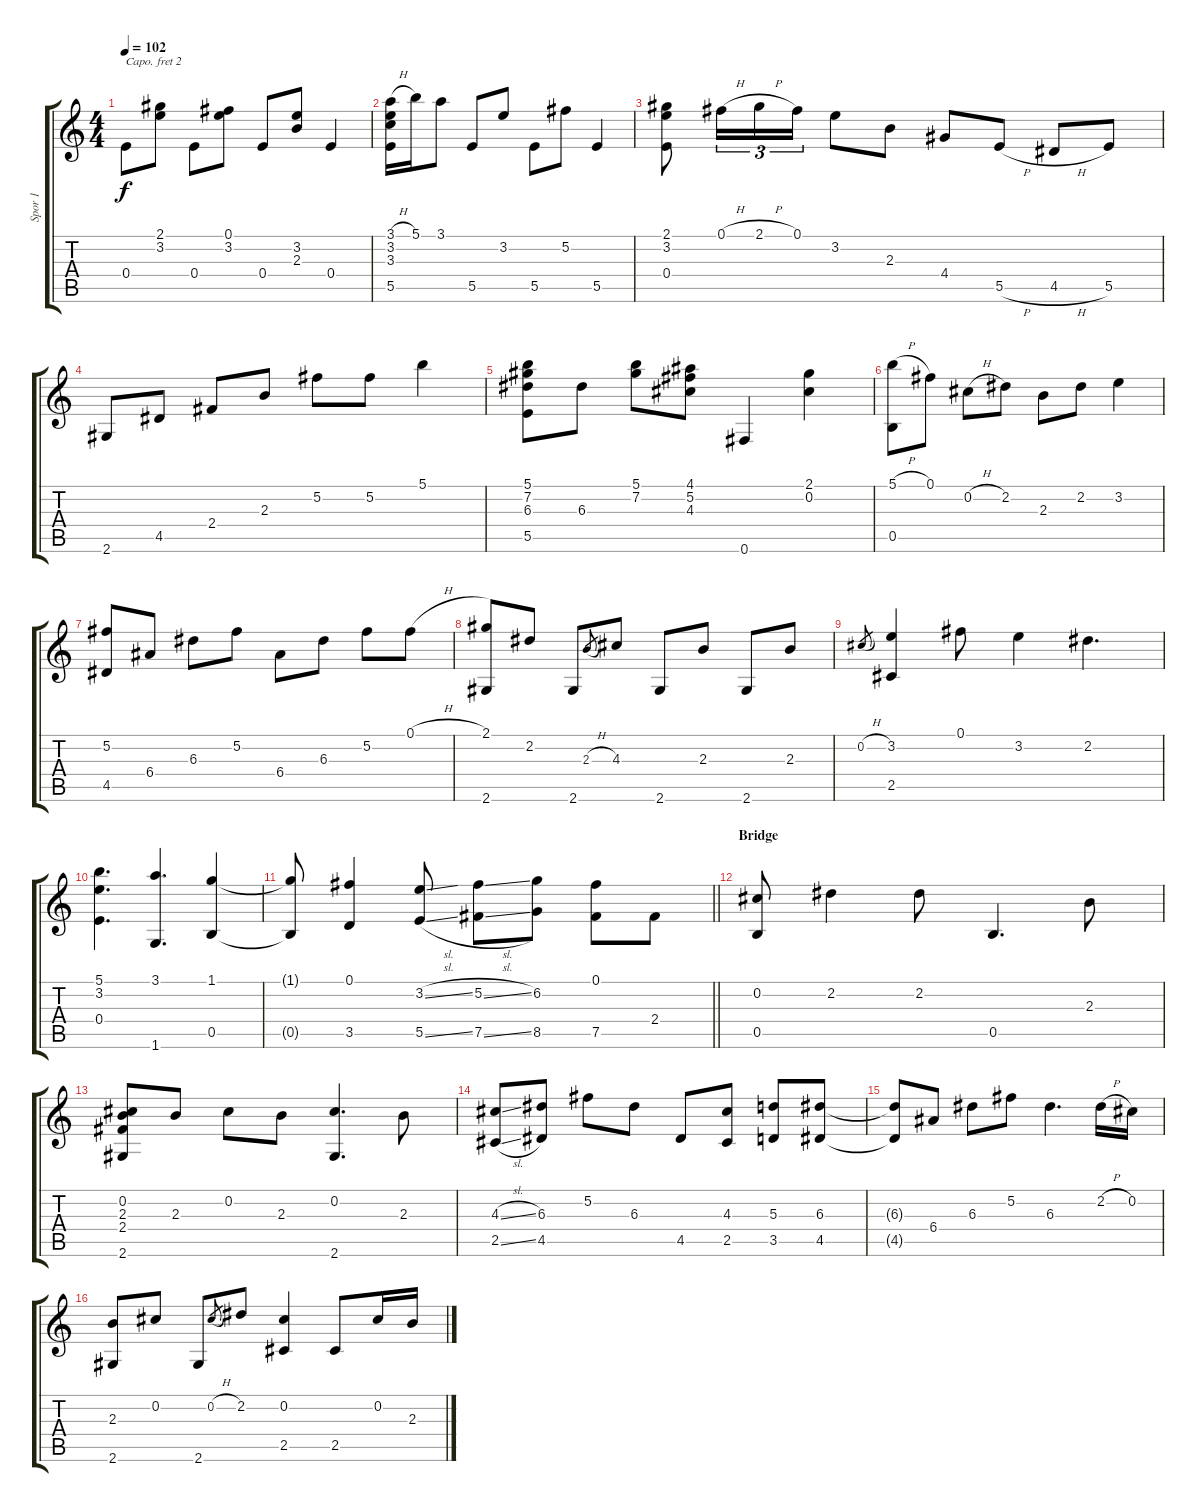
\track ("Spor 1" "Spor 1") {instrument acousticguitarsteel}
\staff {score tabs}
\capo 2
\tuning (E4 B3 G3 D3 A2 E2) {hide}
\ts (4 4)
\tempo 102
\clef g2
\ks c
0.4.8{dy f} (2.1 3.2).8 0.4.8 (0.1 3.2).8 0.4.8 (3.2 2.3).8 0.4.4 |
(3.1{h} 3.2 3.3 5.5).16 5.1.16 3.1.8 5.5.8 3.2.8 5.5.8 5.2.8 5.5.4 |
(2.1 3.2 0.4).8 0.1{h}.16{tu (3 2)} 2.1{h}.16{tu (3 2)} 0.1.16{tu (3 2)} 3.2.8 2.3.8 4.4.8 5.5{h}.8 4.5{h}.8 5.5.8 |
2.6.8 4.5.8 2.4.8 2.3.8 5.2.8 5.2.8 5.1.4 |
(5.1 7.2 6.3 5.5).8 6.3.8 (5.1 7.2).8 (4.1 5.2 4.3).8 0.6.4 (2.1 0.2).4 |
(5.1{h} 0.5).8 0.1.8 0.2{h}.8 2.2.8 2.3.8 2.2.8 3.2.4 |
(5.2 4.5).8 6.4.8 6.3.8 5.2.8 6.4.8 6.3.8 5.2.8 0.1{h}.8 |
(2.1 2.6).8 2.2.8 2.6.8 2.3{h}.8{gr} 4.3.8 2.6.8 2.3.8 2.6.8 2.3.8 |
0.2{h}.8{gr} (3.2 2.5).4 0.1.8 3.2.4 2.2.4{d} |
(5.1 3.2 0.4).4{d} (3.1 1.6).4{d} (1.1 0.5).4 |
\barLineRight lightlight
(1.1{t} 0.5{t}).8 (0.1 3.5).4 (3.2{sl} 5.5{sl}).8 (5.2{sl} 7.5{sl}).8 (6.2 8.5).8 (0.1 7.5).8 2.4.8 |
\section ("" "Bridge")
(0.2 0.5).8 2.2.4 2.2.8 0.5.4{d} 2.3.8 |
(0.2 2.3 2.4 2.6).8 2.3.8 0.2.8 2.3.8 (0.2 2.6).4{d} 2.3.8 |
(4.3{sl} 2.5{sl}).8 (6.3 4.5).8 5.2.8 6.3.8 4.5.8 (4.3 2.5).8 (5.3 3.5).8 (6.3 4.5).8 |
(6.3{t} 4.5{t}).8 6.4.8 6.3.8 5.2.8 6.3.4{d} 2.2{h}.16 0.2.16 |
(2.3 2.6).8 0.2.8 2.6.8 0.2{h}.8{gr} 2.2.8 (0.2 2.5).4 2.5.8 0.2.16 2.3.16
